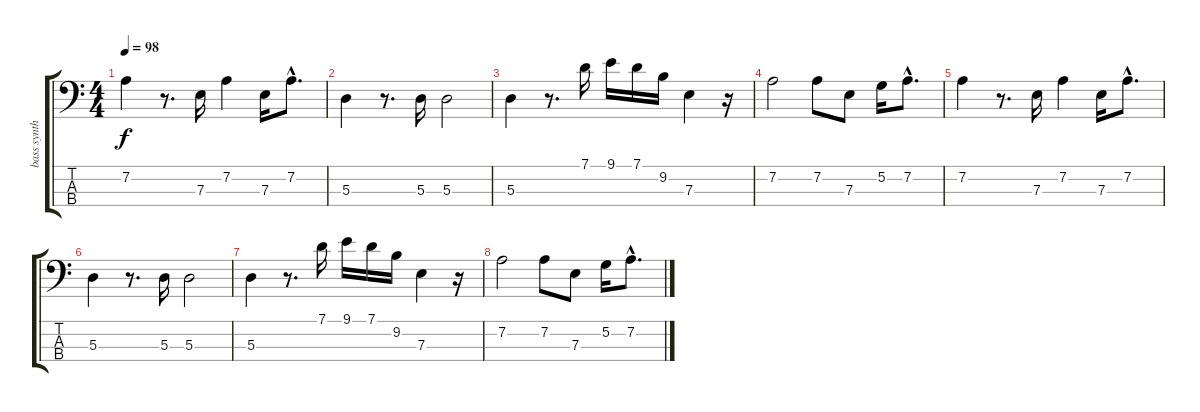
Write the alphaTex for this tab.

\track ("bass synth" "bass synth") {instrument synthbass1}
\staff {score tabs}
\tuning (G2 D2 A1 E1) {hide}
\ts (4 4)
\tempo 98
\clef f4
\ks c
7.2.4{dy f} r.8{d} 7.3.16 7.2.4 7.3.16 7.2{hac}.8{d} |
5.3.4 r.8{d} 5.3.16 5.3.2 |
5.3.4 r.8{d} 7.1.16 9.1.16 7.1.16 9.2.16 7.3.4 r.16 |
7.2.2 7.2.8 7.3.8 5.2.16 7.2{hac}.8{d} |
7.2.4 r.8{d} 7.3.16 7.2.4 7.3.16 7.2{hac}.8{d} |
5.3.4 r.8{d} 5.3.16 5.3.2 |
5.3.4 r.8{d} 7.1.16 9.1.16 7.1.16 9.2.16 7.3.4 r.16 |
7.2.2 7.2.8 7.3.8 5.2.16 7.2{hac}.8{d}
